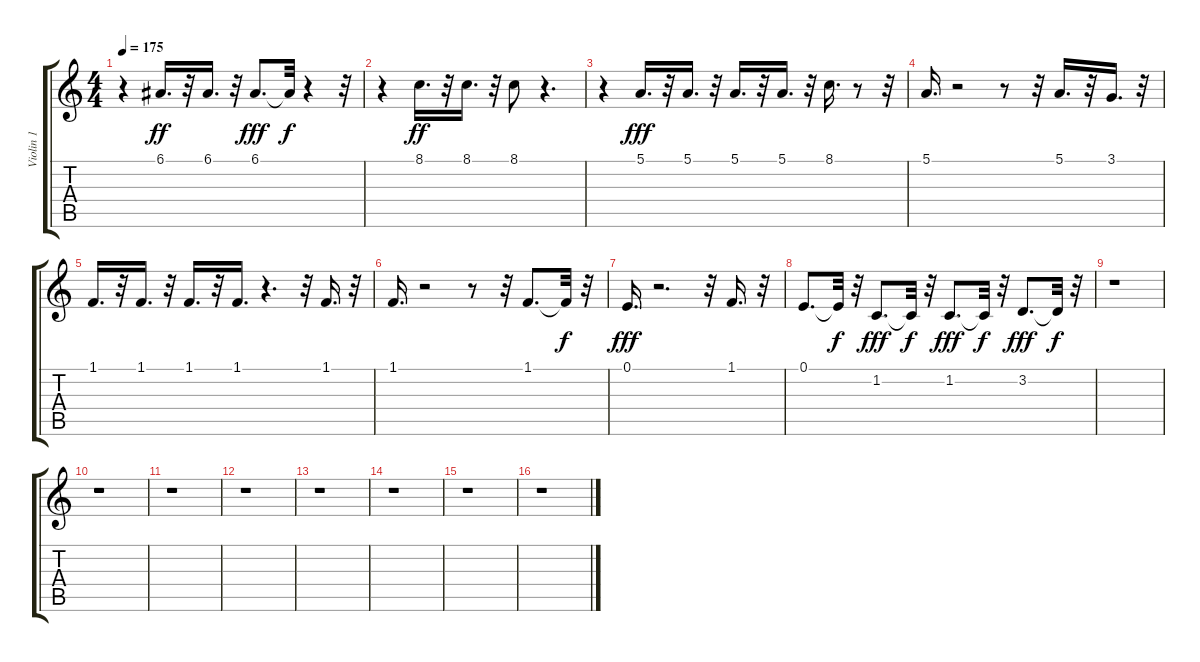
\track ("Violin 1" "Violin 1") {instrument fx5brightness}
\staff {score tabs}
\tuning (E4 B3 G3 D3 A2 E2) {hide}
\ts (4 4)
\tempo 175
\clef g2
\ks c
r.4{dy f} 6.1.16{d dy ff} r.32 6.1.16{d} r.32 6.1.8{d dy fff} 6.1{t}.32{dy f} r.4 r.32 |
r.4 8.1.16{d dy ff} r.32 8.1.16{d} r.32 8.1.8 r.4{d} |
r.4 5.1.16{d dy fff} r.32 5.1.16{d} r.32 5.1.16{d} r.32 5.1.16{d} r.32 8.1.16{d} r.8 r.32 |
5.1.16{d} r.2 r.8 r.32 5.1.16{d} r.32 3.1.16{d} r.32 |
1.1.16{d} r.32 1.1.16{d} r.32 1.1.16{d} r.32 1.1.16{d} r.4{d} r.32 1.1.16{d} r.32 |
1.1.16{d} r.2 r.8 r.32 1.1.8{d} 1.1{t}.32{dy f} r.32 |
0.1.16{d dy fff} r.2{d} r.32 1.1.16{d} r.32 |
0.1.8{d} 0.1{t}.32{dy f} r.32 1.2.8{d dy fff} 1.2{t}.32{dy f} r.32 1.2.8{d dy fff} 1.2{t}.32{dy f} r.32 3.2.8{d dy fff} 3.2{t}.32{dy f} r.32 |
r.1 |
r.1 |
r.1 |
r.1 |
r.1 |
r.1 |
r.1 |
r.1
